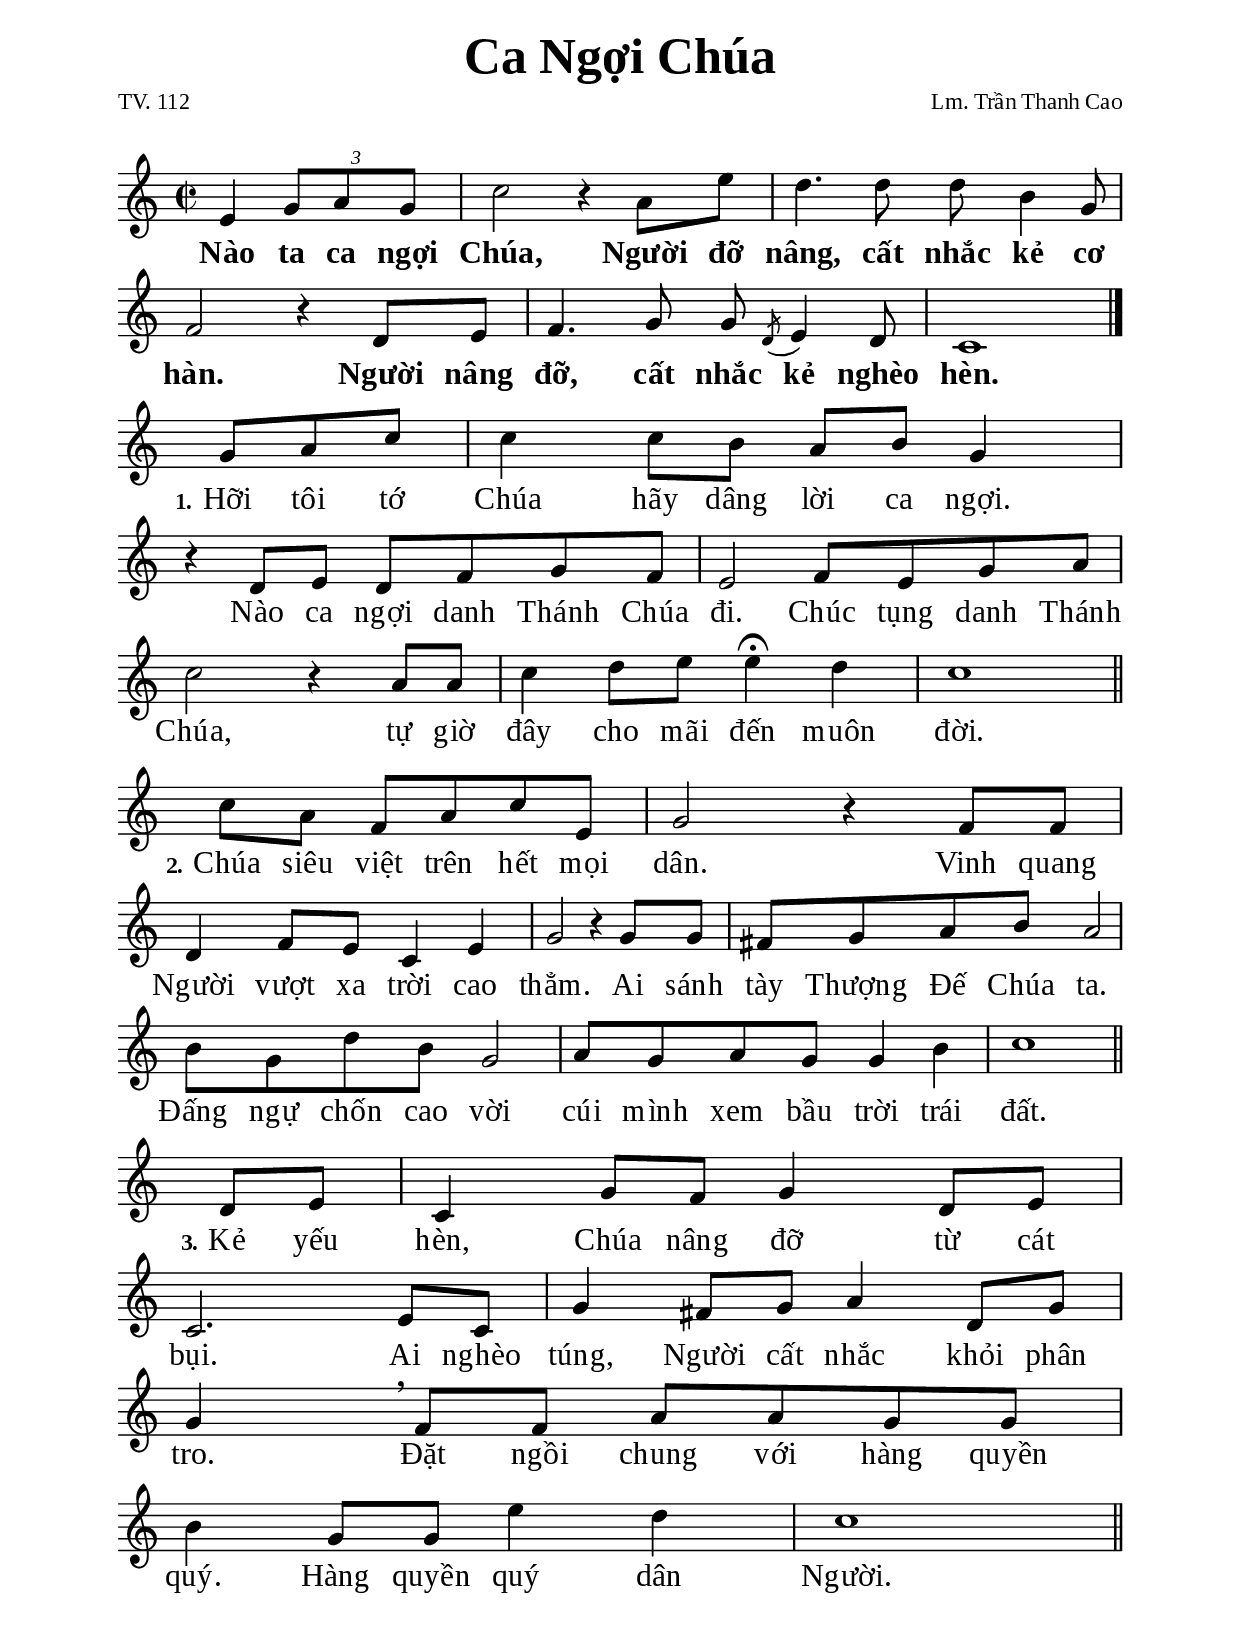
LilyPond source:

% Cài đặt chung
\version "2.20.0"
\include "english.ly"

\header {
  title = \markup { \fontsize #3 "Ca Ngợi Chúa" }
  poet = "TV. 112"
  composer = "Lm. Trần Thanh Cao"
  arranger = " "
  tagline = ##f
}

\paper {
  #(set-paper-size "a4")
  top-margin = 15\mm
  bottom-margin = 15\mm
  left-margin = 20\mm
  right-margin = 20\mm
  indent = #0
  #(define fonts
    (make-pango-font-tree
      "Liberation Serif"
      "Liberation Serif"
      "Liberation Serif"
      (/ 20 20)))
  page-count = #1
}

% Nhạc điệp khúc
nhacDiepKhuc = \relative c' {
  \partial 2 e4 \tuplet 3/2 { g8 a g } |
  c2 r4 a8 e' |
  d4. d8 d b4 g8 |
  f2 r4 d8 e |
  f4. g8 g \acciaccatura d8 e4 d8 |
  c1 \bar "|."
}

% Nhạc phiên khúc
nhacPhienKhucMot = \relative c'' {
  \partial 4. g8 a c |
  c4 c8 b a b g4 |
  r d8 e d f g f |
  e2 f8 e g a |
  c2 r4 a8 a |
  c4 d8 e e4 \fermata d |
  c1 \bar "||"
}

nhacPhienKhucHai = \relative c'' {
  \partial 2. c8 a f a c e, |
  g2 r4 f8 f |
  d4 f8 e c4 e |
  g2 r4 g8 g |
  fs g a b a2 |
  b8 g d' b g2 |
  a8 g a g g4 b |
  c1 \bar "||"
}

nhacPhienKhucBa = \relative c' {
  \partial 4 d8 e |
  c4 g'8 f g4 d8 e |
  c2. e8 c |
  g'4 fs8 g a4 d,8 g |
  g4 \breathe f8 f a a g g |
  b4 g8 g e'4 d |
  c1 \bar "||"
}

% Lời điệp khúc
loiDiepKhuc = \lyricmode {
  Nào ta ca ngợi Chúa,
  Người đỡ nâng, cất nhắc kẻ cơ hàn.
  Người nâng đỡ, cất nhắc kẻ nghèo hèn.
}

% Lời phiên khúc
loiPhienKhucMot = \lyricmode {
  \set stanza = #"1."
  Hỡi tôi tớ Chúa hãy dâng lời ca ngợi.
  Nào ca ngợi danh Thánh Chúa đi.
  Chúc tụng danh Thánh Chúa,
  tự giờ đây cho mãi đến muôn đời.
}

loiPhienKhucHai = \lyricmode {
  \set stanza = #"2."
  Chúa siêu việt trên hết mọi dân.
  Vinh quang Người vượt xa trời cao thẳm.
  Ai sánh tày Thượng Đế Chúa ta.
  Đấng ngự chốn cao vời cúi mình xem bầu trời trái đất.
}

loiPhienKhucBa = \lyricmode {
  \set stanza = #"3."
  Kẻ yếu hèn, Chúa nâng đỡ từ cát bụi.
  Ai nghèo túng, Người cất nhắc khỏi phân tro.
  Đặt ngồi chung với hàng quyền quý.
  Hàng quyền quý dân Người.
}


% Dàn trang
\score {
  \new ChoirStaff <<
    \new Staff = diepKhuc \with {
        \consists "Merge_rests_engraver"
        \magnifyStaff #(magstep +1)
      }
      <<
      \new Voice = beSop {
        \key c \major \time 2/2 \stemNeutral \nhacDiepKhuc
      }
    >>
    \new Lyrics \lyricsto beSop \loiDiepKhuc
  >>
  \layout {
    \override Lyrics.LyricText.font-series = #'bold
    \override Lyrics.LyricText.font-size = #+3
    \override Lyrics.LyricSpace.minimum-distance = #2.0
    \override Score.BarNumber.break-visibility = ##(#f #f #f)
  }
}

\score {
  \new ChoirStaff <<
    \new Staff = phienKhuc \with {
        \magnifyStaff #(magstep +1)
      }
      <<
      \new Voice = beSop {
        \key c \major \time 2/2 \nhacPhienKhucMot
      }
    >>
    \new Lyrics \lyricsto beSop \loiPhienKhucMot
  >>
  \layout {
    \override Staff.TimeSignature.transparent = ##t
    \override Lyrics.LyricText.font-size = #+3
    \override Lyrics.LyricSpace.minimum-distance = #2.0
    \override Score.BarNumber.break-visibility = ##(#f #f #f)
  } 
}

\score {
  \new ChoirStaff <<
    \new Staff = phienKhuc \with {
        \magnifyStaff #(magstep +1)
      }
      <<
      \new Voice = beSop {
        \key c \major \time 2/2 \nhacPhienKhucHai
      }
    >>
    \new Lyrics \lyricsto beSop \loiPhienKhucHai
  >>
  \layout {
    \override Staff.TimeSignature.transparent = ##t
    \override Lyrics.LyricText.font-size = #+3
    \override Lyrics.LyricSpace.minimum-distance = #2.0
    \override Score.BarNumber.break-visibility = ##(#f #f #f)
  } 
}

\score {
  \new ChoirStaff <<
    \new Staff = phienKhuc \with {
        \magnifyStaff #(magstep +1)
      }
      <<
      \new Voice = beSop {
        \key c \major \time 2/2 \nhacPhienKhucBa
      }
    >>
    \new Lyrics \lyricsto beSop \loiPhienKhucBa
  >>
  \layout {
    \override Staff.TimeSignature.transparent = ##t
    \override Lyrics.LyricText.font-size = #+3
    \override Lyrics.LyricSpace.minimum-distance = #2.0
    \override Score.BarNumber.break-visibility = ##(#f #f #f)
  } 
}
